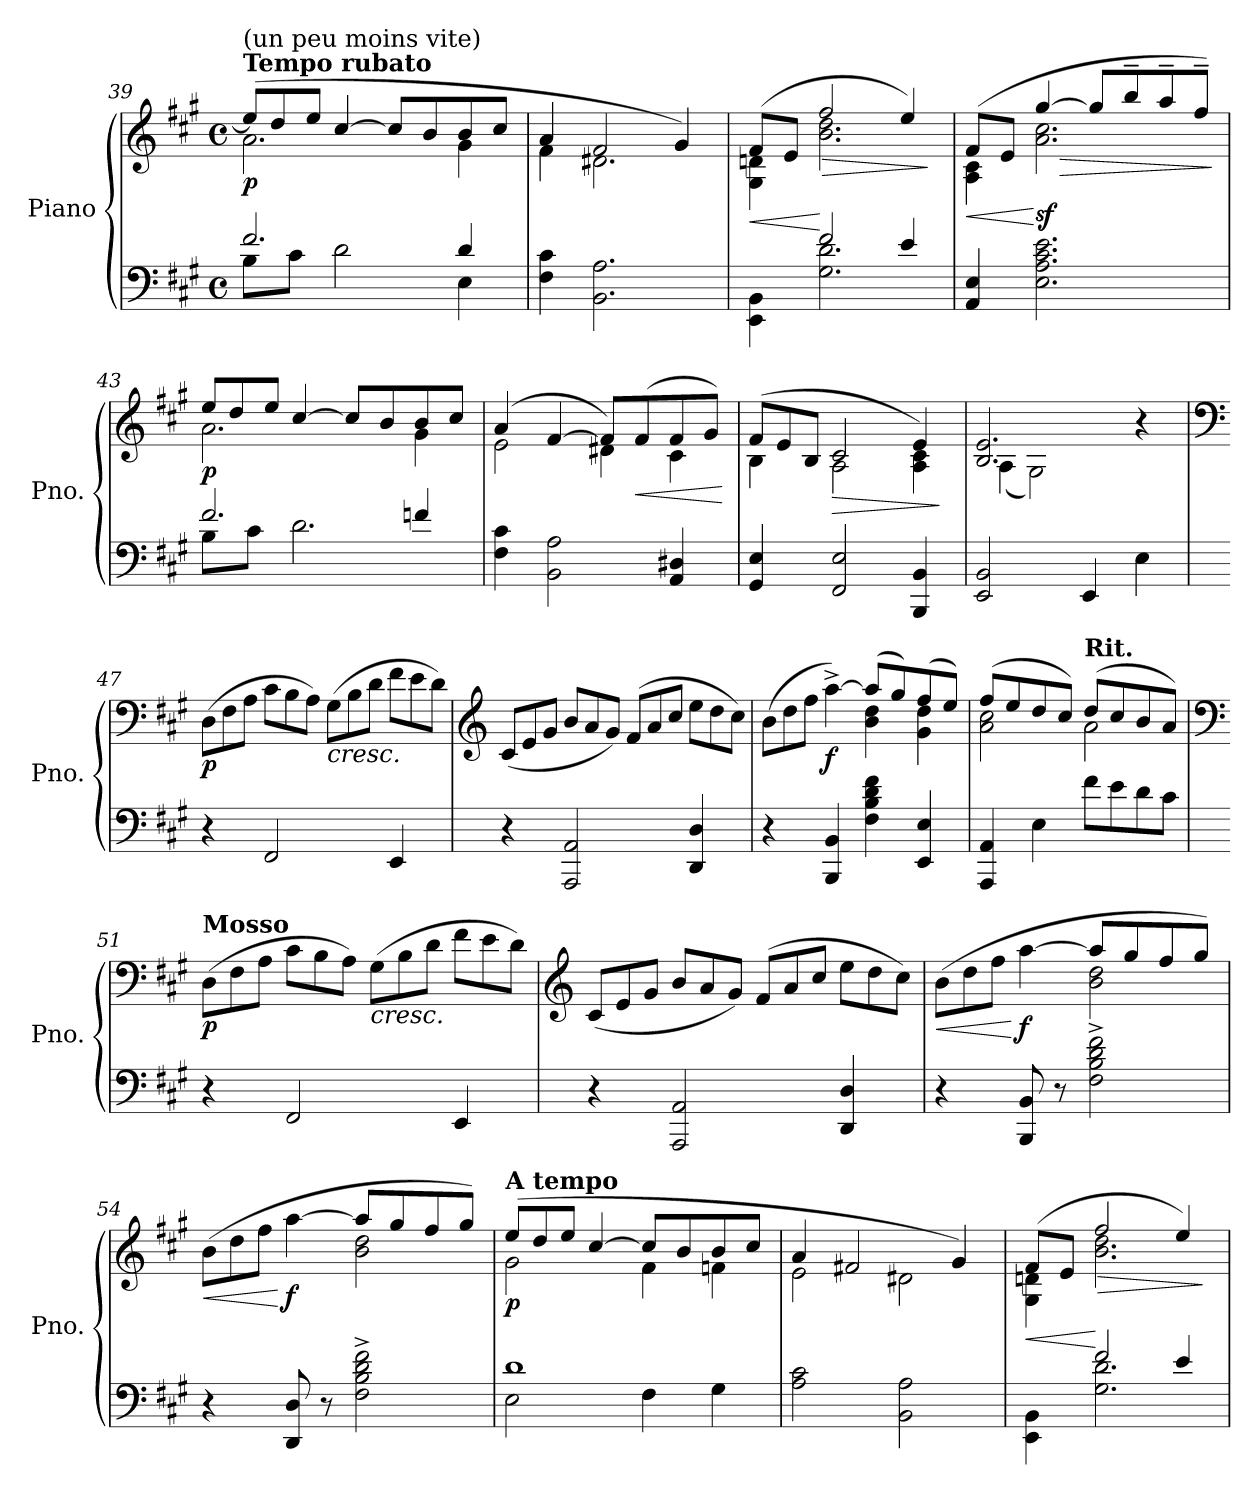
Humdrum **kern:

**kern	**kern	**dynam
*part1	*part1	*part1
*staff2	*staff1	*staff1/2
*I"Piano	*	*
*I'Pno.	*	*
*clefF4	*clefG2	*
*k[f#c#g#]	*k[f#c#g#]	*
*M4/4	*M4/4	*
*met(c)	*met(c)	*
=39	=39	=39
*^	*	*
*	*	*Xtuplet	*
*	*	*^	*
!	!	!LO:TX:a:B:t=Tempo rubato	!	!
!	!	!LO:TX:a:t=(un peu moins vite)	!	!
!	!	!	!	!LO:DY:b
2.f#/	8B\L	(>12ee/L]	2.a\	p
.	.	12dd/	.	.
.	8c#\J	.	.	.
.	.	12ee/J	.	.
.	2d\	[4cc#/	.	.
.	.	8cc#/L]	.	.
.	.	8b/	.	.
4d/	4E\	8b/	4g#\	.
.	.	8cc#/J	.	.
*v	*v	*	*	*
=40	=40	=40	=40
4F#\ 4c#\	4a/	4f#\	.
2.BB\ 2.A\	2f#/	2.d#X\	.
.	4g#/)	.	.
=41	=41	=41	=41
*^	*	*	*
!	!	!	!	!LO:HP:b
4ryy	4EE\ 4BB\	(>8f#/L	4G#\ 4dn\	<
.	.	8e/J	.	.
!	!	!	!	!LO:HP:n=1:b
2f#/	2.G#\ 2.d\	2ff#/	2.b\ 2.dd\	[ >
4e/	.	4ee/)	.	.
*v	*v	*	*	*
*	*v	*v	*
.	.	]
=42	=42	=42
!	!	!LO:HP:b
*	*^	*
4AA/ 4E/	(>8f#/L	4A\ 4c#\	<
.	8e/J	.	.
!	!	!	!LO:HP:n=1:b
!	!	!	!LO:DY:n=1:b
2.E\ 2.A\ 2.c#\ 2.e\	[4gg#/	2.a\ 2.cc#\	[ > sf
.	8gg#/L]	.	.
.	8bb~/	.	.
.	8aa~/	.	.
.	8ff#~/J)	.	.
*	*v	*v	*
.	.	]
!!LO:LB:g=z
=43	=43	=43
*^	*^	*
!	!	!	!	!LO:DY:b
2.f#/	8B\L	12ee/L	2.a\	p
.	.	12dd/	.	.
.	8c#\J	.	.	.
.	.	12ee/J	.	.
.	2.d\	[4cc#/	.	.
.	.	8cc#/L]	.	.
.	.	8b/	.	.
4fn/	.	8b/	4g#\	.
.	.	8cc#/J	.	.
*v	*v	*	*	*
=44	=44	=44	=44
4F#\ 4c#\	(>4a/	2e\	.
2BB\ 2A\	[4f#/	.	.
.	8f#/L])	4d#X\	.
!	!	!	!LO:HP:b
.	(>8f#/	.	<
4AA/ 4D#X/	8f#/	4c#\	.
.	8g#/J)	.	.
*	*v	*v	*
.	.	[
=45	=45	=45
*	*^	*
4GG#/ 4E/	(>12f#/L	4B\	.
.	12e/	.	.
.	12B/J	.	.
!	!	!	!LO:HP:b
2FF#/ 2E/	2c#/	2A\	>
4BBB/ 4BB/	4e/)	4A\ 4c#\	.
*	*v	*v	*
.	.	]
=46	=46	=46
*	*^	*
2EE/ 2BB/	2.B/ 2.e/	(<4A\	.
.	.	2G#\)	.
4EE/	.	.	.
4E\	4r	4ryy	.
*	*v	*v	*
=47	=47	=47
*	*clefF4	*
*	*^	*
!	!LO:TX:a:B:t=Mosso	!	!
!	!	!	!LO:DY:b
*	*v	*v	*
4r	(>12D\L	p
.	12F#\	.
.	12A\J	.
2FF#/	12c#\L	.
.	12B\	.
.	12A\J)	.
!	!LO:TX:b:i:t=cresc.	!
.	(>12G#\L	.
.	12B\	.
.	12d\J	.
4EE/	12f#\L	.
.	12e\	.
.	12d\J)	.
!!LO:LB:g=z
=48	=48	=48
*	*clefG2	*
4r	(<12c#/L	.
.	12e/	.
.	12g#/J	.
2AAA/ 2AA/	12b/L	.
.	12a/	.
.	12g#/J)	.
.	(>12f#/L	.
.	12a/	.
.	12cc#/J	.
4DD/ 4D/	12ee\L	.
.	12dd\	.
.	12cc#\J)	.
=49	=49	=49
*	*^	*
4r	(>12b\L	2ryy	.
.	12dd\	.	.
.	12ff#\J	.	.
!	!	!	!LO:DY:b
4BBB/ 4BB/	[4aa^\)	.	f
4F#\ 4B\ 4d\ 4f#\	(>8aa/L]	4b\ 4dd\	.
.	8gg#/)	.	.
4EE/ 4E/	(>8ff#/	4g#\ 4dd\	.
.	8ee/J)	.	.
=50	=50	=50	=50
4AAA/ 4AA/	(>8ff#/L	2a\ 2cc#\	.
.	8ee/	.	.
4E\	8dd/	.	.
.	8cc#/J)	.	.
!	!LO:TX:a:B:t=Rit.	!	!
8f#\L	(>8dd/L	2a\	.
8e\	8cc#/	.	.
8d\	8b/	.	.
8c#\J	8a/J)	.	.
*	*v	*v	*
=51	=51	=51
*	*clefF4	*
!	!LO:TX:a:B:t=Mosso	!
!	!	!LO:DY:b
4r	(>12D\L	p
.	12F#\	.
.	12A\J	.
2FF#/	12c#\L	.
.	12B\	.
.	12A\J)	.
!	!LO:TX:b:i:t=cresc.	!
.	(>12G#\L	.
.	12B\	.
.	12d\J	.
4EE/	12f#\L	.
.	12e\	.
.	12d\J)	.
!!LO:LB:g=z
=52	=52	=52
*	*clefG2	*
4r	(<12c#/L	.
.	12e/	.
.	12g#/J	.
2AAA/ 2AA/	12b/L	.
.	12a/	.
.	12g#/J)	.
.	(>12f#/L	.
.	12a/	.
.	12cc#/J	.
4DD/ 4D/	12ee\L	.
.	12dd\	.
.	12cc#\J)	.
=53	=53	=53
!	!	!LO:HP:b
*	*^	*
4r	(>12b\L	2ryy	<
.	12dd\	.	.
.	12ff#\J	.	.
!	!	!	!LO:DY:n=1:b
8BBB/ 8BB/	[4aa\	.	[ f
8r	.	.	.
2F#\^ 2B\^ 2d\^ 2f#\^	8aa/L]	2b\ 2dd\	.
.	8gg#/	.	.
.	8ff#/	.	.
.	8gg#/J)	.	.
=54	=54	=54	=54
!	!	!	!LO:HP:b
4r	(>12b\L	2ryy	<
.	12dd\	.	.
.	12ff#\J	.	.
!	!	!	!LO:DY:n=1:b
8DD/ 8D/	[4aa\	.	[ f
8r	.	.	.
2F#\^ 2B\^ 2d\^ 2f#\^	8aa/L]	2b\ 2dd\	.
.	8gg#/	.	.
.	8ff#/	.	.
.	8gg#/J)	.	.
=55	=55	=55	=55
*^	*	*	*
!	!	!LO:TX:a:B:t=A tempo	!	!
!	!	!	!	!LO:DY:b
1d	2E\	(>12ee/L	2g#\	p
.	.	12dd/	.	.
.	.	12ee/J	.	.
.	.	[4cc#/	.	.
.	4F#\	8cc#/L]	4f#\	.
.	.	8b/	.	.
.	4G#\	8b/	4fn\	.
.	.	8cc#/J	.	.
*v	*v	*	*	*
=56	=56	=56	=56
2A\ 2c#\	4a/	2e\	.
.	2f#X/	.	.
2BB\ 2A\	.	2d#X\	.
.	4g#/)	.	.
!!LO:LB:g=z	!!
=57	=57	=57	=57
*^	*	*	*
!	!	!	!	!LO:HP:b
4ryy	4EE\ 4BB\	(>8f#/L	4G#\ 4dn\	<
.	.	8e/J	.	.
!	!	!	!	!LO:HP:n=1:b
2f#/	2.G#\ 2.d\	2ff#/	2.b\ 2.dd\	[ >
4e/	.	4ee/)	.	.
*v	*v	*	*	*
*	*v	*v	*
.	.	]
=	=	=
*-	*-	*-
